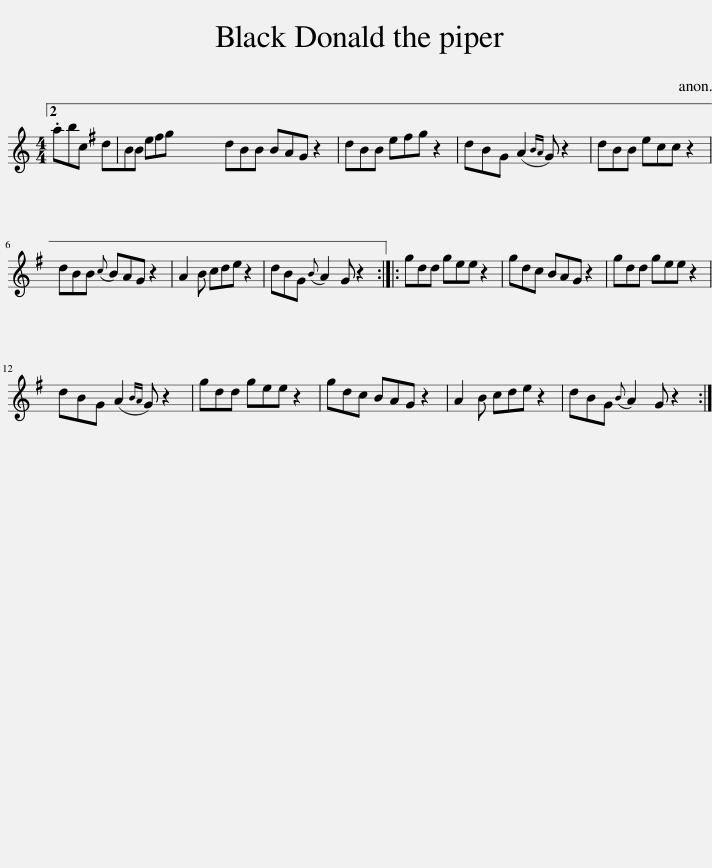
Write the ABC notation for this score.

X:1
L:1/8
M:4/4
I:linebreak $
K:C
V:1 treble
V:1
 .abc dBB e^fg | dBB BAG z2 | dBB e^fg z2 | dBG (A2{BA} G) z2 | dBB ecc z2 |$ %5
 dBB{c} BAG z2 | A2 B cde z2 | dBG{B} A2 G z2 :: gdd gee z2 | gdc BAG z2 | %10
 gdd gee z2 |$ dBG (A2{BA} G) z2 | gdd gee z2 | gdc BAG z2 | A2 B cde z2 | %15
 dBG{B} A2 G z2 :| %16
